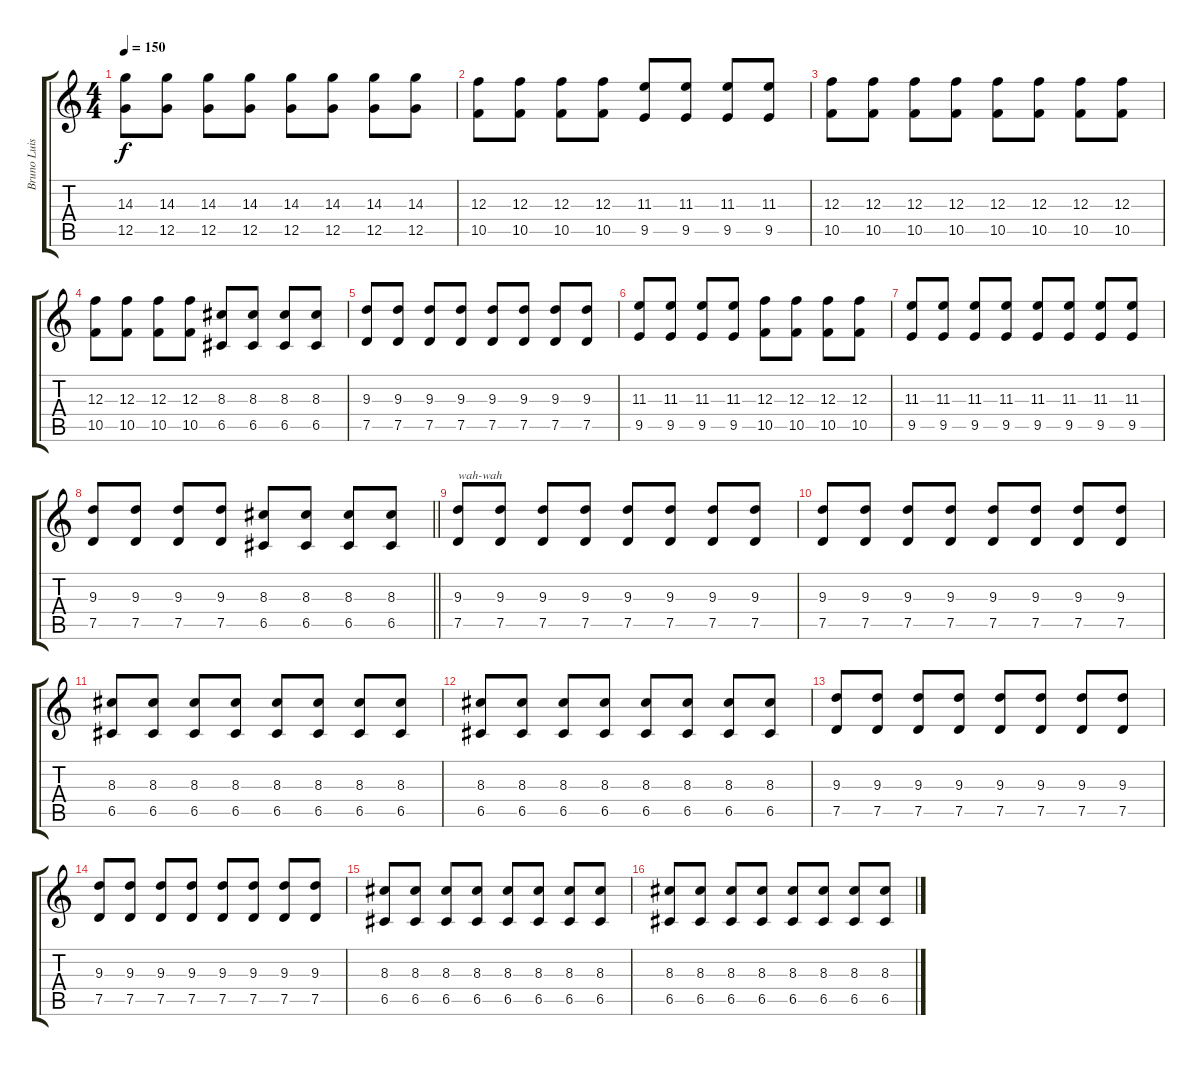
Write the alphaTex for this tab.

\track ("Bruno Luis" "Bruno Luis") {instrument distortionguitar}
\staff {score tabs}
\tuning (D4 A3 F3 C3 G2 D2) {hide}
\ts (4 4)
\tempo 150
\clef g2
\ks c
(14.3 12.5).8{dy f} (14.3 12.5).8 (14.3 12.5).8 (14.3 12.5).8 (14.3 12.5).8 (14.3 12.5).8 (14.3 12.5).8 (14.3 12.5).8 |
(12.3 10.5).8 (12.3 10.5).8 (12.3 10.5).8 (12.3 10.5).8 (11.3 9.5).8 (11.3 9.5).8 (11.3 9.5).8 (11.3 9.5).8 |
(12.3 10.5).8 (12.3 10.5).8 (12.3 10.5).8 (12.3 10.5).8 (12.3 10.5).8 (12.3 10.5).8 (12.3 10.5).8 (12.3 10.5).8 |
(12.3 10.5).8 (12.3 10.5).8 (12.3 10.5).8 (12.3 10.5).8 (8.3 6.5).8 (8.3 6.5).8 (8.3 6.5).8 (8.3 6.5).8 |
(9.3 7.5).8 (9.3 7.5).8 (9.3 7.5).8 (9.3 7.5).8 (9.3 7.5).8 (9.3 7.5).8 (9.3 7.5).8 (9.3 7.5).8 |
(11.3 9.5).8 (11.3 9.5).8 (11.3 9.5).8 (11.3 9.5).8 (12.3 10.5).8 (12.3 10.5).8 (12.3 10.5).8 (12.3 10.5).8 |
(11.3 9.5).8 (11.3 9.5).8 (11.3 9.5).8 (11.3 9.5).8 (11.3 9.5).8 (11.3 9.5).8 (11.3 9.5).8 (11.3 9.5).8 |
\barLineRight lightlight
(9.3 7.5).8 (9.3 7.5).8 (9.3 7.5).8 (9.3 7.5).8 (8.3 6.5).8 (8.3 6.5).8 (8.3 6.5).8 (8.3 6.5).8 |
(9.3 7.5).8{txt "wah-wah"} (9.3 7.5).8 (9.3 7.5).8 (9.3 7.5).8 (9.3 7.5).8 (9.3 7.5).8 (9.3 7.5).8 (9.3 7.5).8 |
(9.3 7.5).8 (9.3 7.5).8 (9.3 7.5).8 (9.3 7.5).8 (9.3 7.5).8 (9.3 7.5).8 (9.3 7.5).8 (9.3 7.5).8 |
(8.3 6.5).8 (8.3 6.5).8 (8.3 6.5).8 (8.3 6.5).8 (8.3 6.5).8 (8.3 6.5).8 (8.3 6.5).8 (8.3 6.5).8 |
(8.3 6.5).8 (8.3 6.5).8 (8.3 6.5).8 (8.3 6.5).8 (8.3 6.5).8 (8.3 6.5).8 (8.3 6.5).8 (8.3 6.5).8 |
(9.3 7.5).8 (9.3 7.5).8 (9.3 7.5).8 (9.3 7.5).8 (9.3 7.5).8 (9.3 7.5).8 (9.3 7.5).8 (9.3 7.5).8 |
(9.3 7.5).8 (9.3 7.5).8 (9.3 7.5).8 (9.3 7.5).8 (9.3 7.5).8 (9.3 7.5).8 (9.3 7.5).8 (9.3 7.5).8 |
(8.3 6.5).8 (8.3 6.5).8 (8.3 6.5).8 (8.3 6.5).8 (8.3 6.5).8 (8.3 6.5).8 (8.3 6.5).8 (8.3 6.5).8 |
(8.3 6.5).8 (8.3 6.5).8 (8.3 6.5).8 (8.3 6.5).8 (8.3 6.5).8 (8.3 6.5).8 (8.3 6.5).8 (8.3 6.5).8
